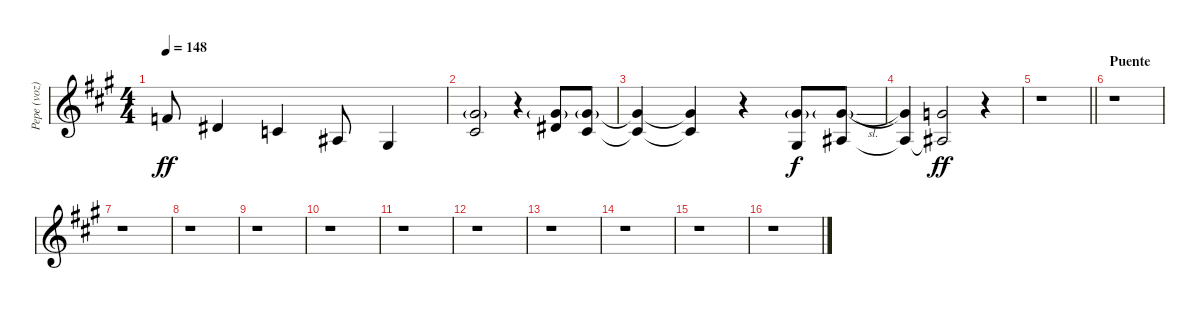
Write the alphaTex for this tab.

\track ("Pepe (voz)" "Pepe (voz)") {instrument tenorsax}
\staff {score}
\tuning (Eb4 Bb3 Gb3 Db3 Ab2 Eb2) {hide}
\ts (4 4)
\tempo 148
\clef g2
\ks a
2.1.8{dy ff} 0.1.4 2.2.4 0.2.8 2.3.4 |
(5.1{g} 3.2).2 r.4 (5.1{g} 5.2).8 (5.1{g} 3.2).8 |
(5.1{t} 3.2{t}).4 (5.1{t} 3.2{t}).4 r.4 (5.1{g} 2.3).8{dy f} (5.1{sl g} 4.3).8 |
(5.1{t} 4.3{t}).4 (4.1 4.3{t}).2{dy ff} r.4 |
\barLineRight lightlight
r.1 |
\section ("" "Puente")
r.1 |
r.1 |
r.1 |
r.1 |
r.1 |
r.1 |
r.1 |
r.1 |
r.1 |
r.1 |
r.1
